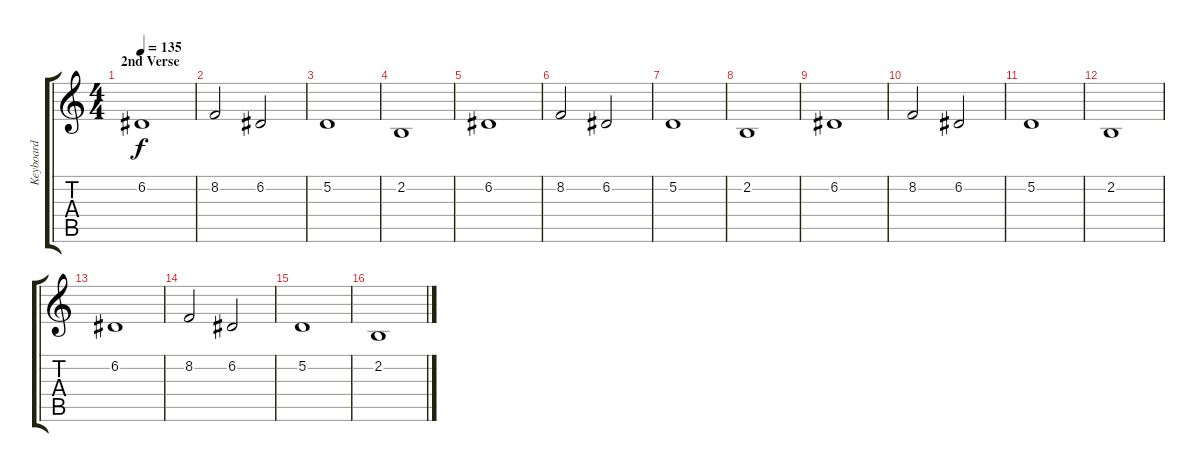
\track ("Keyboard" "Keyboard") {instrument pad4choir}
\staff {score tabs}
\tuning (D4 A3 F3 C3 G2 D2) {hide}
\ts (4 4)
\section ("" "2nd Verse")
\tempo 135
\clef g2
\ks c
6.2.1{dy f volume 10 instrument choiraahs} |
8.2.2 6.2.2 |
5.2.1 |
2.2.1 |
6.2.1{volume 10 instrument choiraahs} |
8.2.2 6.2.2 |
5.2.1 |
2.2.1 |
6.2.1{volume 10 instrument choiraahs} |
8.2.2 6.2.2 |
5.2.1 |
2.2.1 |
6.2.1{volume 10 instrument choiraahs} |
8.2.2 6.2.2 |
5.2.1 |
2.2.1
